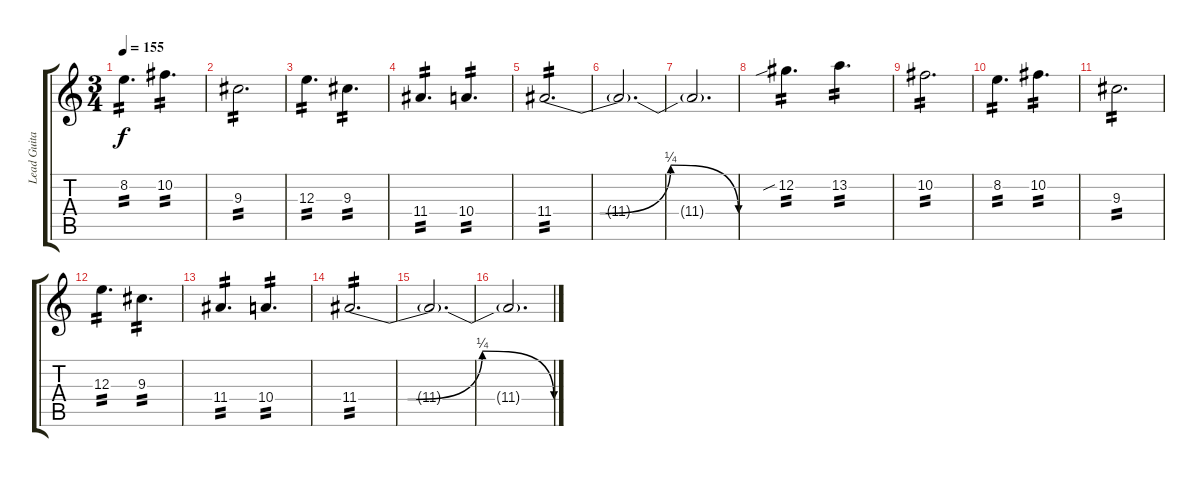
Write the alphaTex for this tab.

\track ("Lead Guitar" "Lead Guita") {instrument distortionguitar}
\staff {score tabs}
\tuning (Db4 Ab3 E3 B2 Gb2 Db2) {hide}
\ts (3 4)
\tempo 155
\clef g2
\ks c
8.2.4{d tp 2 dy f} 10.2.4{d tp 2} |
9.3.2{d tp 2} |
12.3.4{d tp 2} 9.3.4{d tp 2} |
11.4.4{d tp 2} 10.4.4{d tp 2} |
11.4{be (custom 0 0 15 0 38 1 60 0)}.2{d tp 2} |
11.4{t}.2{d} |
11.4{t}.2{d} |
12.2{sib}.4{d tp 2 volume 14} 13.2.4{d tp 2} |
10.2.2{d tp 2} |
8.2.4{d tp 2} 10.2.4{d tp 2} |
9.3.2{d tp 2} |
12.3.4{d tp 2} 9.3.4{d tp 2} |
11.4.4{d tp 2} 10.4.4{d tp 2} |
11.4{be (custom 0 0 15 0 38 1 60 0)}.2{d tp 2} |
11.4{t}.2{d} |
11.4{t}.2{d}
